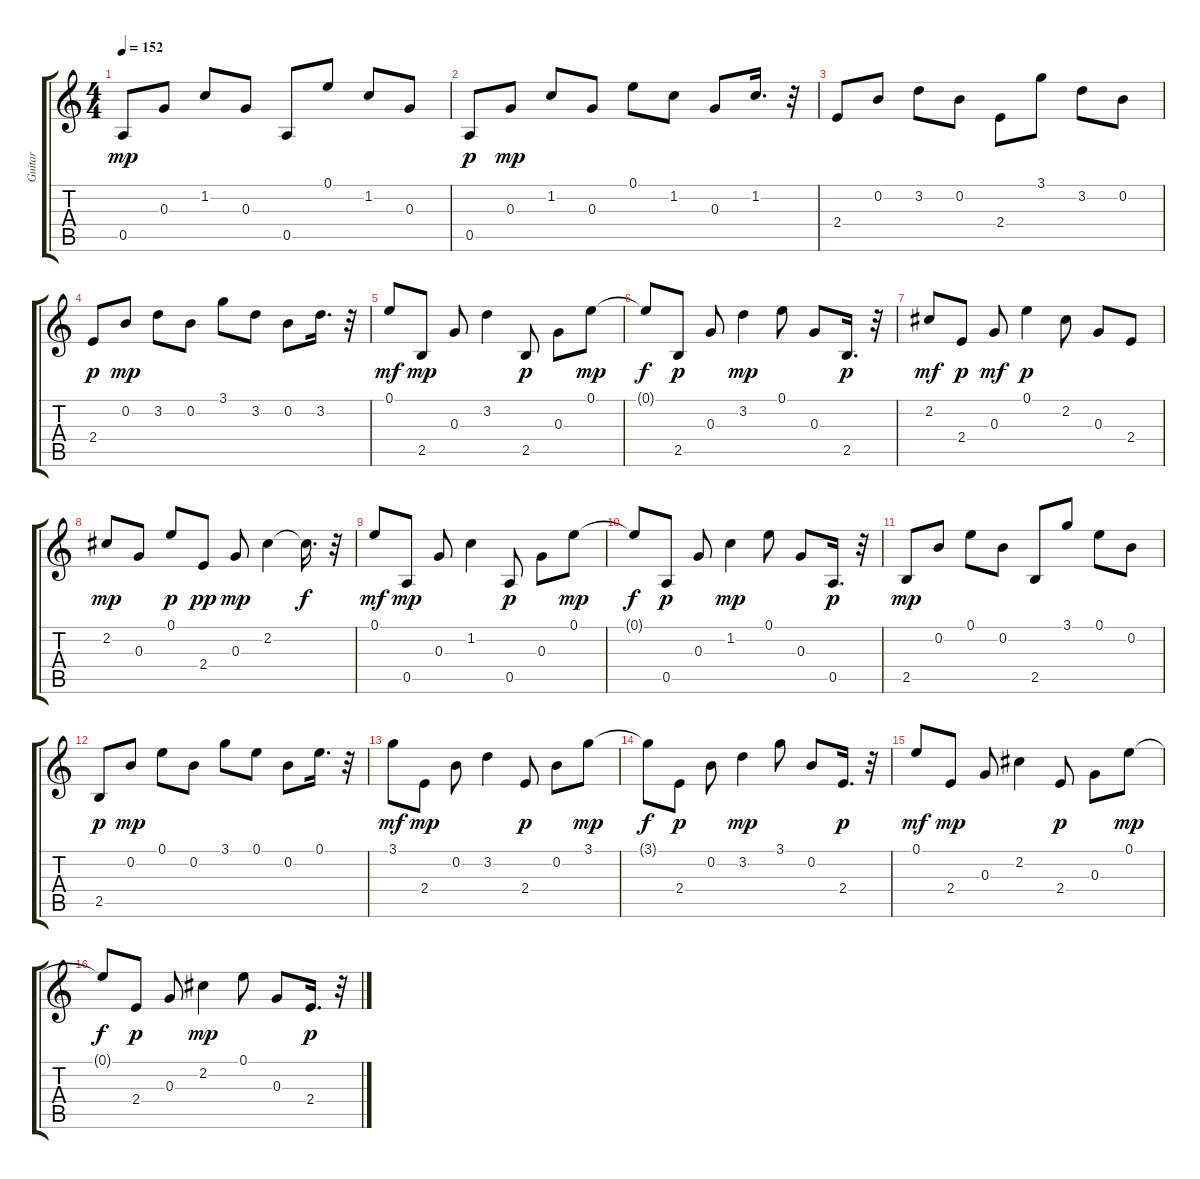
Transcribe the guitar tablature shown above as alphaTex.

\track ("Guitar  " "Guitar  ") {instrument electricguitarmuted}
\staff {score tabs}
\tuning (E4 B3 G3 D3 A2 E2) {hide}
\ts (4 4)
\tempo 152
\clef g2
\ks c
0.5.8{dy mp} 0.3.8 1.2.8 0.3.8 0.5.8 0.1.8 1.2.8 0.3.8 |
0.5.8{dy p} 0.3.8{dy mp} 1.2.8 0.3.8 0.1.8 1.2.8 0.3.8 1.2.16{d} r.32 |
2.4.8 0.2.8 3.2.8 0.2.8 2.4.8 3.1.8 3.2.8 0.2.8 |
2.4.8{dy p} 0.2.8{dy mp} 3.2.8 0.2.8 3.1.8 3.2.8 0.2.8 3.2.16{d} r.32 |
0.1.8{dy mf} 2.5.8{dy mp} 0.3.8 3.2.4 2.5.8{dy p} 0.3.8 0.1.8{dy mp} |
0.1{t}.8{dy f} 2.5.8{dy p} 0.3.8 3.2.4{dy mp} 0.1.8 0.3.8 2.5.16{d dy p} r.32 |
2.2.8{dy mf} 2.4.8{dy p} 0.3.8{dy mf} 0.1.4{dy p} 2.2.8 0.3.8 2.4.8 |
2.2.8{dy mp} 0.3.8 0.1.8{dy p} 2.4.8{dy pp} 0.3.8{dy mp} 2.2.4 2.2{t}.16{d dy f} r.32 |
0.1.8{dy mf} 0.5.8{dy mp} 0.3.8 1.2.4 0.5.8{dy p} 0.3.8 0.1.8{dy mp} |
0.1{t}.8{dy f} 0.5.8{dy p} 0.3.8 1.2.4{dy mp} 0.1.8 0.3.8 0.5.16{d dy p} r.32 |
2.5.8{dy mp} 0.2.8 0.1.8 0.2.8 2.5.8 3.1.8 0.1.8 0.2.8 |
2.5.8{dy p} 0.2.8{dy mp} 0.1.8 0.2.8 3.1.8 0.1.8 0.2.8 0.1.16{d} r.32 |
3.1.8{dy mf} 2.4.8{dy mp} 0.2.8 3.2.4 2.4.8{dy p} 0.2.8 3.1.8{dy mp} |
3.1{t}.8{dy f} 2.4.8{dy p} 0.2.8 3.2.4{dy mp} 3.1.8 0.2.8 2.4.16{d dy p} r.32 |
0.1.8{dy mf} 2.4.8{dy mp} 0.3.8 2.2.4 2.4.8{dy p} 0.3.8 0.1.8{dy mp} |
0.1{t}.8{dy f} 2.4.8{dy p} 0.3.8 2.2.4{dy mp} 0.1.8 0.3.8 2.4.16{d dy p} r.32
